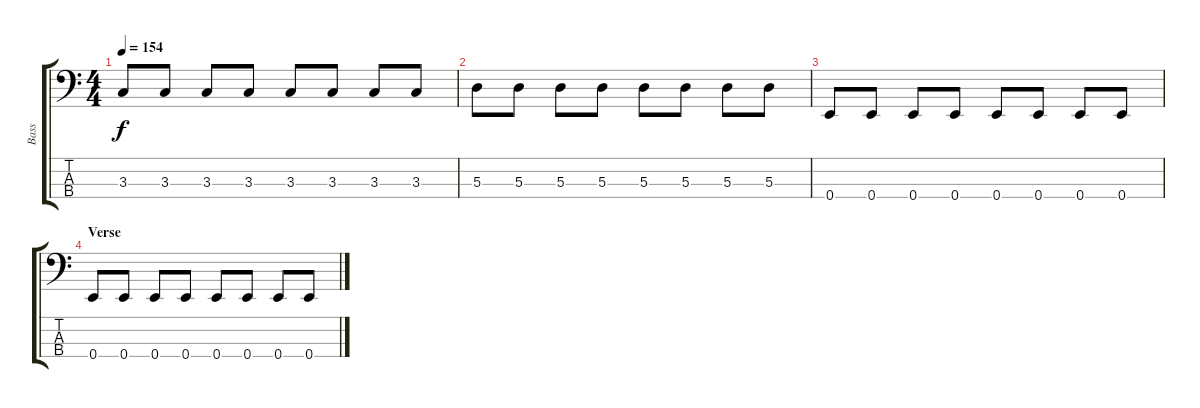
\track ("Bass" "Bass") {instrument fretlessbass}
\staff {score tabs}
\tuning (G2 D2 A1 E1) {hide}
\ts (4 4)
\tempo 154
\clef f4
\ks c
3.3.8{dy f} 3.3.8 3.3.8 3.3.8 3.3.8 3.3.8 3.3.8 3.3.8 |
5.3.8 5.3.8 5.3.8 5.3.8 5.3.8 5.3.8 5.3.8 5.3.8 |
0.4.8 0.4.8 0.4.8 0.4.8 0.4.8 0.4.8 0.4.8 0.4.8 |
\section ("" "Verse")
0.4.8 0.4.8 0.4.8 0.4.8 0.4.8 0.4.8 0.4.8 0.4.8
